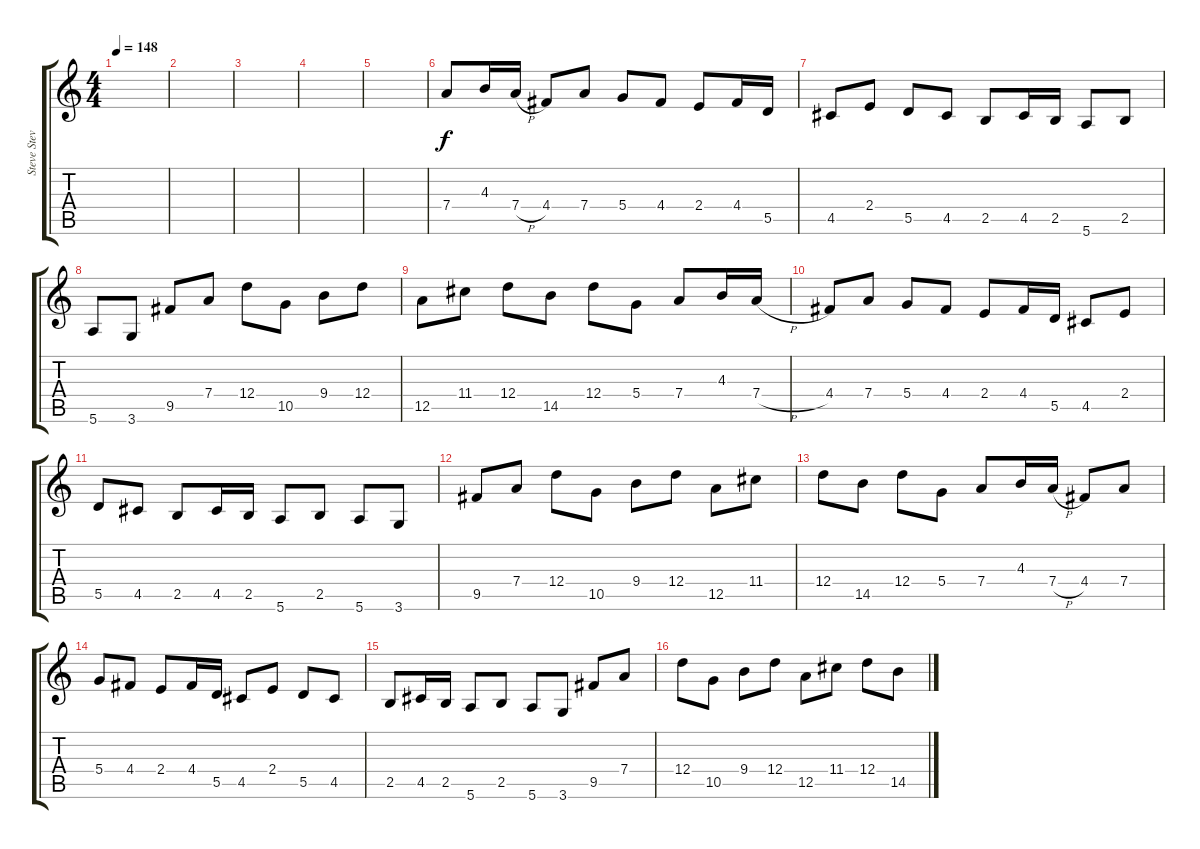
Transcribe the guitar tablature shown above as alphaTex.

\track ("Steve Stevens" "Steve Stev") {instrument distortionguitar}
\staff {score tabs}
\tuning (E4 B3 G3 D3 A2 E2) {hide}
\ts (4 4)
\tempo 148
\clef g2
\ks c
|
|
|
|
|
7.4.8 4.3.16 7.4{h}.16 4.4.8 7.4.8 5.4.8 4.4.8 2.4.8 4.4.16 5.5.16 |
4.5.8 2.4.8 5.5.8 4.5.8 2.5.8 4.5.16 2.5.16 5.6.8 2.5.8 |
5.6.8 3.6.8 9.5.8 7.4.8 12.4.8 10.5.8 9.4.8 12.4.8 |
12.5.8 11.4.8 12.4.8 14.5.8 12.4.8 5.4.8 7.4.8 4.3.16 7.4{h}.16 |
4.4.8 7.4.8 5.4.8 4.4.8 2.4.8 4.4.16 5.5.16 4.5.8 2.4.8 |
5.5.8 4.5.8 2.5.8 4.5.16 2.5.16 5.6.8 2.5.8 5.6.8 3.6.8 |
9.5.8 7.4.8 12.4.8 10.5.8 9.4.8 12.4.8 12.5.8 11.4.8 |
12.4.8 14.5.8 12.4.8 5.4.8 7.4.8 4.3.16 7.4{h}.16 4.4.8 7.4.8 |
5.4.8 4.4.8 2.4.8 4.4.16 5.5.16 4.5.8 2.4.8 5.5.8 4.5.8 |
2.5.8 4.5.16 2.5.16 5.6.8 2.5.8 5.6.8 3.6.8 9.5.8 7.4.8 |
12.4.8 10.5.8 9.4.8 12.4.8 12.5.8 11.4.8 12.4.8 14.5.8
